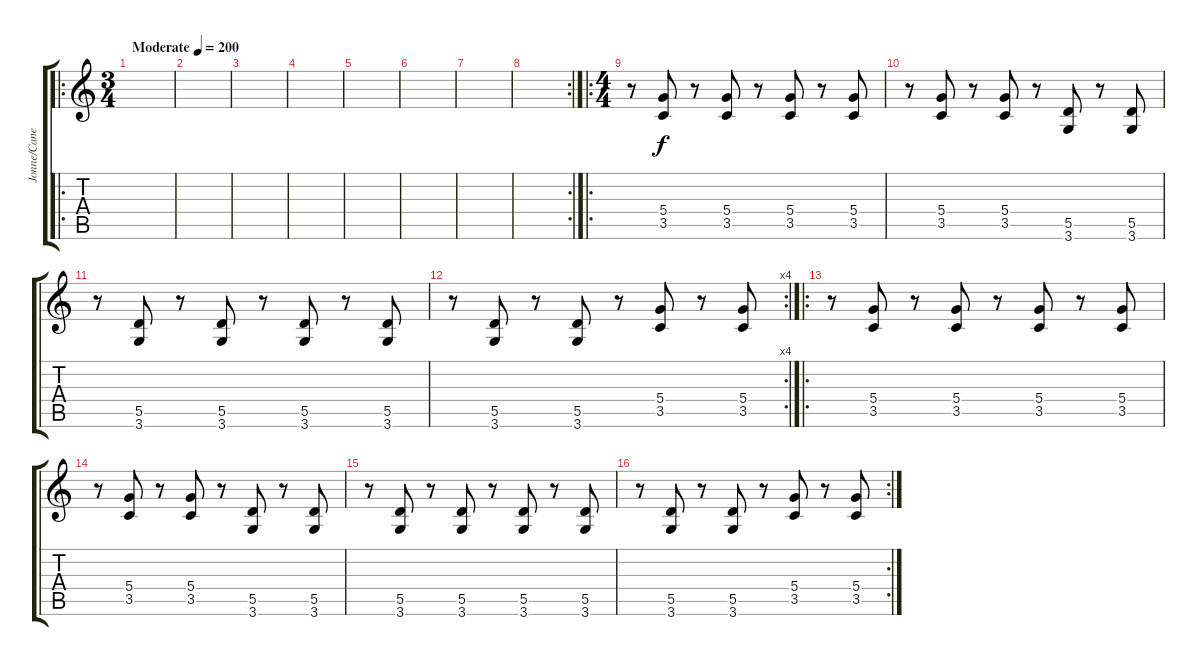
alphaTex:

\track ("Jonne/Cane" "Jonne/Cane") {instrument distortionguitar}
\staff {score tabs}
\tuning (E4 B3 G3 D3 A2 E2) {hide}
\ro
\ts (3 4)
\tempo (200 "Moderate")
\clef g2
\ks c
|
|
|
|
|
|
|
\rc 2
|
\ro
\ts (4 4)
r.8 (5.4 3.5).8 r.8 (5.4 3.5).8 r.8 (5.4 3.5).8 r.8 (5.4 3.5).8 |
r.8 (5.4 3.5).8 r.8 (5.4 3.5).8 r.8 (5.5 3.6).8 r.8 (5.5 3.6).8 |
r.8 (5.5 3.6).8 r.8 (5.5 3.6).8 r.8 (5.5 3.6).8 r.8 (5.5 3.6).8 |
\rc 4
r.8 (5.5 3.6).8 r.8 (5.5 3.6).8 r.8 (5.4 3.5).8 r.8 (5.4 3.5).8 |
\ro
r.8 (5.4 3.5).8 r.8 (5.4 3.5).8 r.8 (5.4 3.5).8 r.8 (5.4 3.5).8 |
r.8 (5.4 3.5).8 r.8 (5.4 3.5).8 r.8 (5.5 3.6).8 r.8 (5.5 3.6).8 |
r.8 (5.5 3.6).8 r.8 (5.5 3.6).8 r.8 (5.5 3.6).8 r.8 (5.5 3.6).8 |
\rc 2
r.8 (5.5 3.6).8 r.8 (5.5 3.6).8 r.8 (5.4 3.5).8 r.8 (5.4 3.5).8
